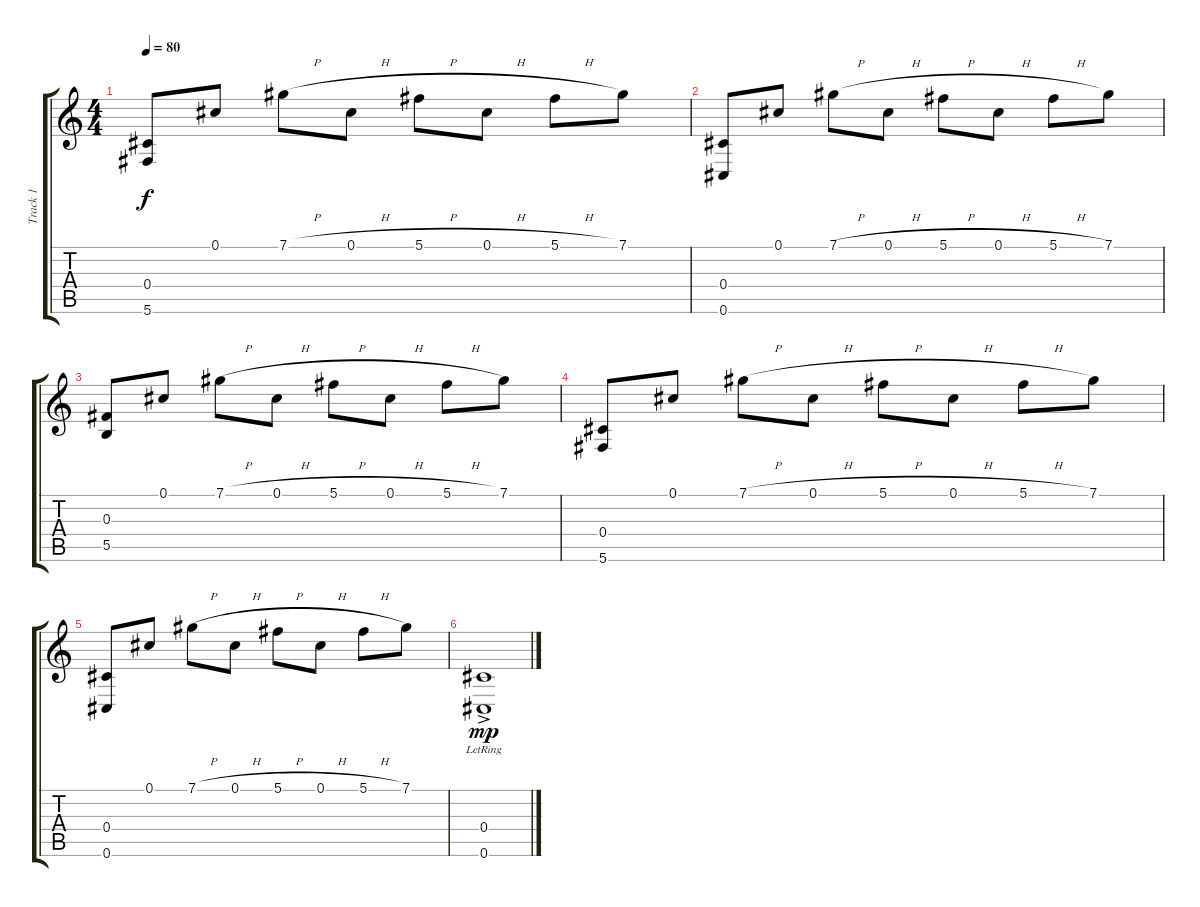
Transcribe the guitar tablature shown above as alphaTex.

\track ("Track 1" "Track 1") {instrument acousticguitarsteel}
\staff {score tabs}
\tuning (Db4 Bb3 Gb3 Db3 Gb2 Db2) {hide}
\ts (4 4)
\tempo 80
\clef g2
\ks c
(0.4 5.6).8{dy f} 0.1.8 7.1{h}.8 0.1{h}.8 5.1{h}.8 0.1{h}.8 5.1{h}.8 7.1.8 |
(0.4 0.6).8 0.1.8 7.1{h}.8 0.1{h}.8 5.1{h}.8 0.1{h}.8 5.1{h}.8 7.1.8 |
(0.3 5.5).8 0.1.8 7.1{h}.8 0.1{h}.8 5.1{h}.8 0.1{h}.8 5.1{h}.8 7.1.8 |
(0.4 5.6).8 0.1.8 7.1{h}.8 0.1{h}.8 5.1{h}.8 0.1{h}.8 5.1{h}.8 7.1.8 |
(0.4 0.6).8 0.1.8 7.1{h}.8 0.1{h}.8 5.1{h}.8 0.1{h}.8 5.1{h}.8 7.1.8 |
(0.4{ac lr} 0.6{ac lr}).1{dy mp}
